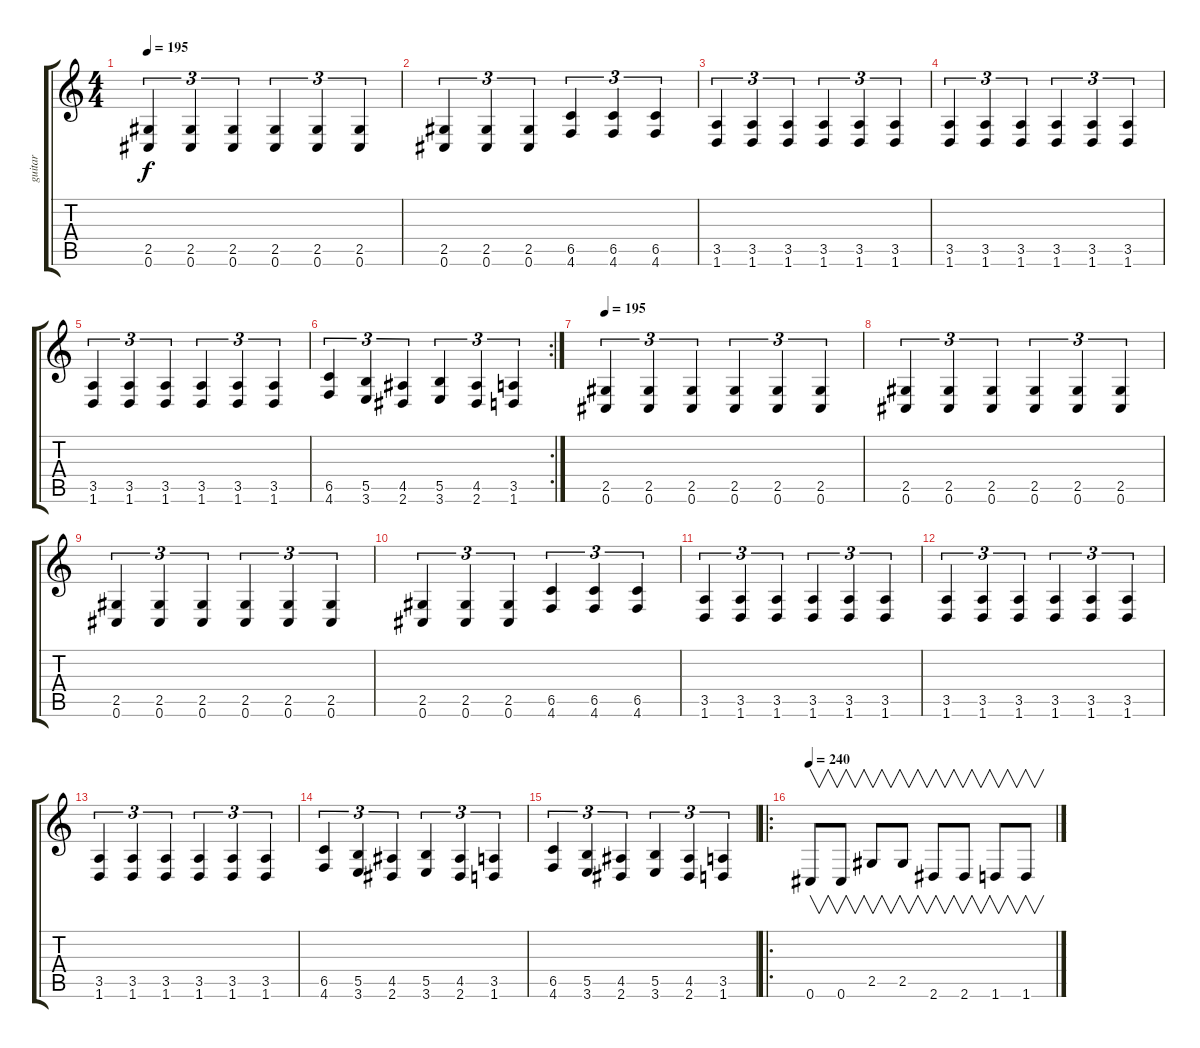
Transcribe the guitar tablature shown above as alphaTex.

\track ("guitar" "guitar") {instrument distortionguitar}
\staff {score tabs}
\tuning (Db4 Ab3 E3 B2 Gb2 Db2) {hide}
\ts (4 4)
\tempo 195
\clef g2
\ks c
(2.5 0.6).4{tu (3 2) dy f} (2.5 0.6).4{tu (3 2)} (2.5 0.6).4{tu (3 2)} (2.5 0.6).4{tu (3 2)} (2.5 0.6).4{tu (3 2)} (2.5 0.6).4{tu (3 2)} |
(2.5 0.6).4{tu (3 2)} (2.5 0.6).4{tu (3 2)} (2.5 0.6).4{tu (3 2)} (6.5 4.6).4{tu (3 2)} (6.5 4.6).4{tu (3 2)} (6.5 4.6).4{tu (3 2)} |
(3.5 1.6).4{tu (3 2)} (3.5 1.6).4{tu (3 2)} (3.5 1.6).4{tu (3 2)} (3.5 1.6).4{tu (3 2)} (3.5 1.6).4{tu (3 2)} (3.5 1.6).4{tu (3 2)} |
(3.5 1.6).4{tu (3 2)} (3.5 1.6).4{tu (3 2)} (3.5 1.6).4{tu (3 2)} (3.5 1.6).4{tu (3 2)} (3.5 1.6).4{tu (3 2)} (3.5 1.6).4{tu (3 2)} |
(3.5 1.6).4{tu (3 2)} (3.5 1.6).4{tu (3 2)} (3.5 1.6).4{tu (3 2)} (3.5 1.6).4{tu (3 2)} (3.5 1.6).4{tu (3 2)} (3.5 1.6).4{tu (3 2)} |
\rc 2
(6.5 4.6).4{tu (3 2)} (5.5 3.6).4{tu (3 2)} (4.5 2.6).4{tu (3 2)} (5.5 3.6).4{tu (3 2)} (4.5 2.6).4{tu (3 2)} (3.5 1.6).4{tu (3 2)} |
\tempo 195
(2.5 0.6).4{tu (3 2)} (2.5 0.6).4{tu (3 2)} (2.5 0.6).4{tu (3 2)} (2.5 0.6).4{tu (3 2)} (2.5 0.6).4{tu (3 2)} (2.5 0.6).4{tu (3 2)} |
(2.5 0.6).4{tu (3 2)} (2.5 0.6).4{tu (3 2)} (2.5 0.6).4{tu (3 2)} (2.5 0.6).4{tu (3 2)} (2.5 0.6).4{tu (3 2)} (2.5 0.6).4{tu (3 2)} |
(2.5 0.6).4{tu (3 2)} (2.5 0.6).4{tu (3 2)} (2.5 0.6).4{tu (3 2)} (2.5 0.6).4{tu (3 2)} (2.5 0.6).4{tu (3 2)} (2.5 0.6).4{tu (3 2)} |
(2.5 0.6).4{tu (3 2)} (2.5 0.6).4{tu (3 2)} (2.5 0.6).4{tu (3 2)} (6.5 4.6).4{tu (3 2)} (6.5 4.6).4{tu (3 2)} (6.5 4.6).4{tu (3 2)} |
(3.5 1.6).4{tu (3 2)} (3.5 1.6).4{tu (3 2)} (3.5 1.6).4{tu (3 2)} (3.5 1.6).4{tu (3 2)} (3.5 1.6).4{tu (3 2)} (3.5 1.6).4{tu (3 2)} |
(3.5 1.6).4{tu (3 2)} (3.5 1.6).4{tu (3 2)} (3.5 1.6).4{tu (3 2)} (3.5 1.6).4{tu (3 2)} (3.5 1.6).4{tu (3 2)} (3.5 1.6).4{tu (3 2)} |
(3.5 1.6).4{tu (3 2)} (3.5 1.6).4{tu (3 2)} (3.5 1.6).4{tu (3 2)} (3.5 1.6).4{tu (3 2)} (3.5 1.6).4{tu (3 2)} (3.5 1.6).4{tu (3 2)} |
(6.5 4.6).4{tu (3 2)} (5.5 3.6).4{tu (3 2)} (4.5 2.6).4{tu (3 2)} (5.5 3.6).4{tu (3 2)} (4.5 2.6).4{tu (3 2)} (3.5 1.6).4{tu (3 2)} |
(6.5 4.6).4{tu (3 2)} (5.5 3.6).4{tu (3 2)} (4.5 2.6).4{tu (3 2)} (5.5 3.6).4{tu (3 2)} (4.5 2.6).4{tu (3 2)} (3.5 1.6).4{tu (3 2)} |
\ro
\tempo 240
0.6.8{v} 0.6.8{v} 2.5.8{v} 2.5.8{v} 2.6.8{v} 2.6.8{v} 1.6.8{v} 1.6.8{v}
